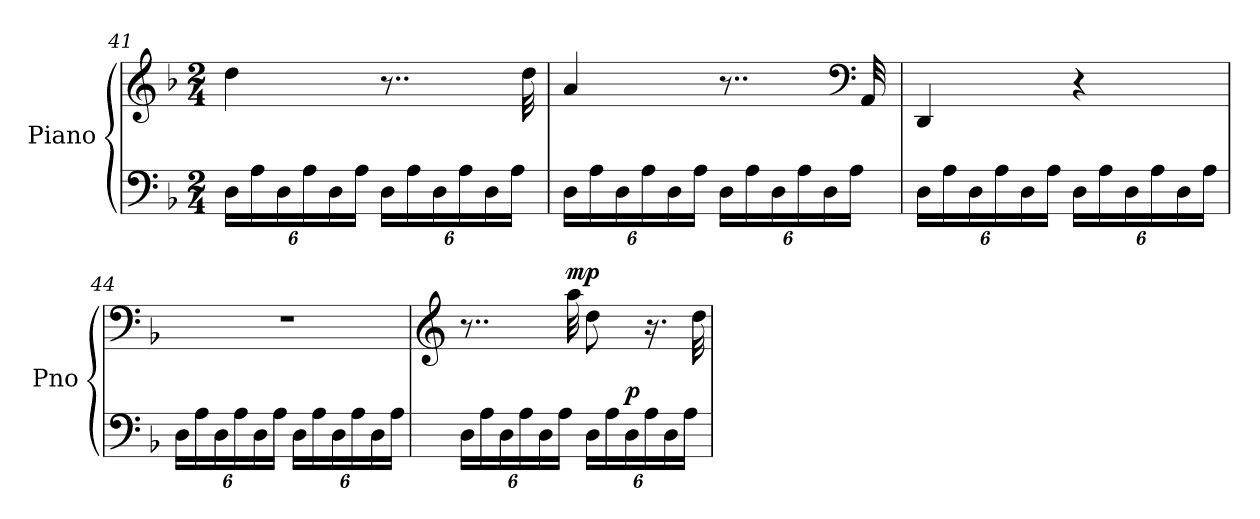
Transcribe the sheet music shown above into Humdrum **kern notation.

**kern	**kern	**dynam
*part1	*part1	*part1
*staff2	*staff1	*staff1/2
*I"Piano	*	*
*I'Pno	*	*
*clefF4	*clefG2	*
*k[b-]	*k[b-]	*
*M2/4	*M2/4	*
*Xbrackettup	*	*
=41	=41	=41
24D\LL	4dd\	.
24A\	.	.
24D\	.	.
24A\	.	.
24D\	.	.
24A\JJ	.	.
24D\LL	8..r	.
24A\	.	.
24D\	.	.
24A\	.	.
24D\	.	.
24A\JJ	.	.
.	32dd\	.
!!LO:PB:g=z
=42	=42	=42
24D\LL	4a/	.
24A\	.	.
24D\	.	.
24A\	.	.
24D\	.	.
24A\JJ	.	.
24D\LL	8..r	.
24A\	.	.
24D\	.	.
24A\	.	.
24D\	.	.
*	*clefF4	*
24A\JJ	.	.
.	32AA/	.
=43	=43	=43
24D\LL	4DD/	.
24A\	.	.
24D\	.	.
24A\	.	.
24D\	.	.
24A\JJ	.	.
24D\LL	4r	.
24A\	.	.
24D\	.	.
24A\	.	.
24D\	.	.
24A\JJ	.	.
=44	=44	=44
24D\LL	2r	.
24A\	.	.
24D\	.	.
24A\	.	.
24D\	.	.
24A\JJ	.	.
24D\LL	.	.
24A\	.	.
24D\	.	.
24A\	.	.
24D\	.	.
24A\JJ	.	.
=45	=45	=45
*	*clefG2	*
24D\LL	8..r	.
24A\	.	.
24D\	.	.
24A\	.	.
24D\	.	.
24A\JJ	.	.
!	!	!LO:DY:a
.	32aa\	mp
24D\LL	8dd\	.
24A\	.	.
!	!	!LO:DY:a=2
24D\	.	p
24A\	16.r	.
24D\	.	.
24A\JJ	.	.
.	32dd\	.
=	=	=
*-	*-	*-
